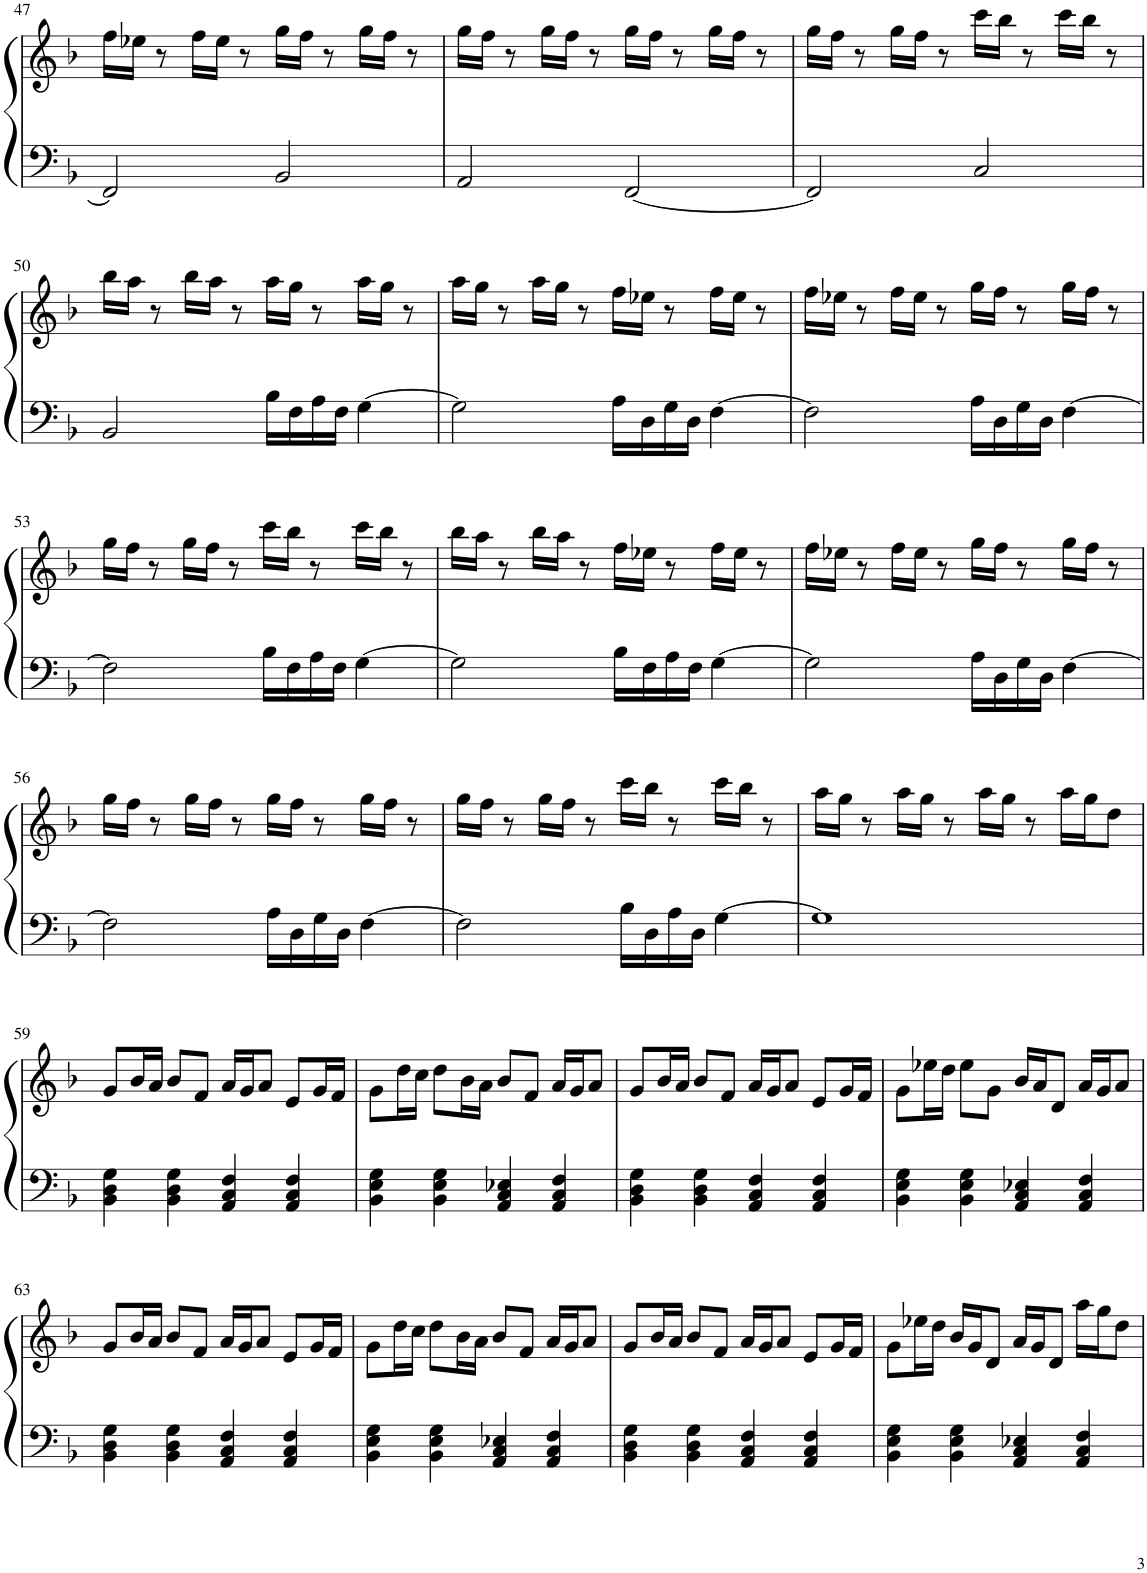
**kern	**kern
*part1	*part1
*staff2	*staff1
*I"Klavír	*
*I'Kl.	*
!!LO:PB:g=z
*clefF4	*clefG2
*k[b-]	*k[b-]
*M4/4	*M4/4
=47	=47
2FF/]	16ff\LL
.	16ee-X\JJ
.	8r
.	16ff\LL
.	16ee-\JJ
.	8r
2BB-/	16gg\LL
.	16ff\JJ
.	8r
.	16gg\LL
.	16ff\JJ
.	8r
=48	=48
2AA/	16gg\LL
.	16ff\JJ
.	8r
.	16gg\LL
.	16ff\JJ
.	8r
[2FF/	16gg\LL
.	16ff\JJ
.	8r
.	16gg\LL
.	16ff\JJ
.	8r
=49	=49
2FF/]	16gg\LL
.	16ff\JJ
.	8r
.	16gg\LL
.	16ff\JJ
.	8r
2C/	16ccc\LL
.	16bb-\JJ
.	8r
.	16ccc\LL
.	16bb-\JJ
.	8r
!!LO:LB:g=z
=50	=50
2BB-/	16bb-\LL
.	16aa\JJ
.	8r
.	16bb-\LL
.	16aa\JJ
.	8r
16B-\LL	16aa\LL
16F\	16gg\JJ
16A\	8r
16F\JJ	.
[4G\	16aa\LL
.	16gg\JJ
.	8r
=51	=51
2G\]	16aa\LL
.	16gg\JJ
.	8r
.	16aa\LL
.	16gg\JJ
.	8r
16A\LL	16ff\LL
16D\	16ee-X\JJ
16G\	8r
16D\JJ	.
[4F\	16ff\LL
.	16ee-\JJ
.	8r
=52	=52
2F\]	16ff\LL
.	16ee-X\JJ
.	8r
.	16ff\LL
.	16ee-\JJ
.	8r
16A\LL	16gg\LL
16D\	16ff\JJ
16G\	8r
16D\JJ	.
[4F\	16gg\LL
.	16ff\JJ
.	8r
!!LO:LB:g=z
=53	=53
2F\]	16gg\LL
.	16ff\JJ
.	8r
.	16gg\LL
.	16ff\JJ
.	8r
16B-\LL	16ccc\LL
16F\	16bb-\JJ
16A\	8r
16F\JJ	.
[4G\	16ccc\LL
.	16bb-\JJ
.	8r
=54	=54
2G\]	16bb-\LL
.	16aa\JJ
.	8r
.	16bb-\LL
.	16aa\JJ
.	8r
16B-\LL	16ff\LL
16F\	16ee-X\JJ
16A\	8r
16F\JJ	.
[4G\	16ff\LL
.	16ee-\JJ
.	8r
=55	=55
2G\]	16ff\LL
.	16ee-X\JJ
.	8r
.	16ff\LL
.	16ee-\JJ
.	8r
16A\LL	16gg\LL
16D\	16ff\JJ
16G\	8r
16D\JJ	.
[4F\	16gg\LL
.	16ff\JJ
.	8r
!!LO:LB:g=z
=56	=56
2F\]	16gg\LL
.	16ff\JJ
.	8r
.	16gg\LL
.	16ff\JJ
.	8r
16A\LL	16gg\LL
16D\	16ff\JJ
16G\	8r
16D\JJ	.
[4F\	16gg\LL
.	16ff\JJ
.	8r
=57	=57
2F\]	16gg\LL
.	16ff\JJ
.	8r
.	16gg\LL
.	16ff\JJ
.	8r
16B-\LL	16ccc\LL
16D\	16bb-\JJ
16A\	8r
16D\JJ	.
[4G\	16ccc\LL
.	16bb-\JJ
.	8r
=58	=58
1G]	16aa\LL
.	16gg\JJ
.	8r
.	16aa\LL
.	16gg\JJ
.	8r
.	16aa\LL
.	16gg\JJ
.	8r
.	16aa\LL
.	16gg\J
.	8dd\J
!!LO:LB:g=z
=59	=59
4BB-\ 4D\ 4G\	8g/L
.	16b-/L
.	16a/JJ
4BB-\ 4D\ 4G\	8b-/L
.	8f/J
4AA/ 4C/ 4F/	16a/LL
.	16g/J
.	8a/J
4AA/ 4C/ 4F/	8e/L
.	16g/L
.	16f/JJ
=60	=60
4BB-\ 4E\ 4G\	8g\L
.	16dd\L
.	16cc\JJ
4BB-\ 4E\ 4G\	8dd\L
.	16b-\L
.	16a\JJ
4AA/ 4C/ 4E-X/	8b-/L
.	8f/J
4AA/ 4C/ 4F/	16a/LL
.	16g/J
.	8a/J
=61	=61
4BB-\ 4D\ 4G\	8g/L
.	16b-/L
.	16a/JJ
4BB-\ 4D\ 4G\	8b-/L
.	8f/J
4AA/ 4C/ 4F/	16a/LL
.	16g/J
.	8a/J
4AA/ 4C/ 4F/	8e/L
.	16g/L
.	16f/JJ
=62	=62
4BB-\ 4E\ 4G\	8g\L
.	16ee-X\L
.	16dd\JJ
4BB-\ 4E\ 4G\	8ee-\L
.	8g\J
4AA/ 4C/ 4E-X/	16b-/LL
.	16a/J
.	8d/J
4AA/ 4C/ 4F/	16a/LL
.	16g/J
.	8a/J
!!LO:LB:g=z
=63	=63
4BB-\ 4D\ 4G\	8g/L
.	16b-/L
.	16a/JJ
4BB-\ 4D\ 4G\	8b-/L
.	8f/J
4AA/ 4C/ 4F/	16a/LL
.	16g/J
.	8a/J
4AA/ 4C/ 4F/	8e/L
.	16g/L
.	16f/JJ
=64	=64
4BB-\ 4E\ 4G\	8g\L
.	16dd\L
.	16cc\JJ
4BB-\ 4E\ 4G\	8dd\L
.	16b-\L
.	16a\JJ
4AA/ 4C/ 4E-X/	8b-/L
.	8f/J
4AA/ 4C/ 4F/	16a/LL
.	16g/J
.	8a/J
=65	=65
4BB-\ 4D\ 4G\	8g/L
.	16b-/L
.	16a/JJ
4BB-\ 4D\ 4G\	8b-/L
.	8f/J
4AA/ 4C/ 4F/	16a/LL
.	16g/J
.	8a/J
4AA/ 4C/ 4F/	8e/L
.	16g/L
.	16f/JJ
=66	=66
4BB-\ 4E\ 4G\	8g\L
.	16ee-X\L
.	16dd\JJ
4BB-\ 4E\ 4G\	16b-/LL
.	16g/J
.	8d/J
4AA/ 4C/ 4E-X/	16a/LL
.	16g/J
.	8d/J
4AA/ 4C/ 4F/	16aa\LL
.	16gg\J
.	8dd\J
=	=
*-	*-
